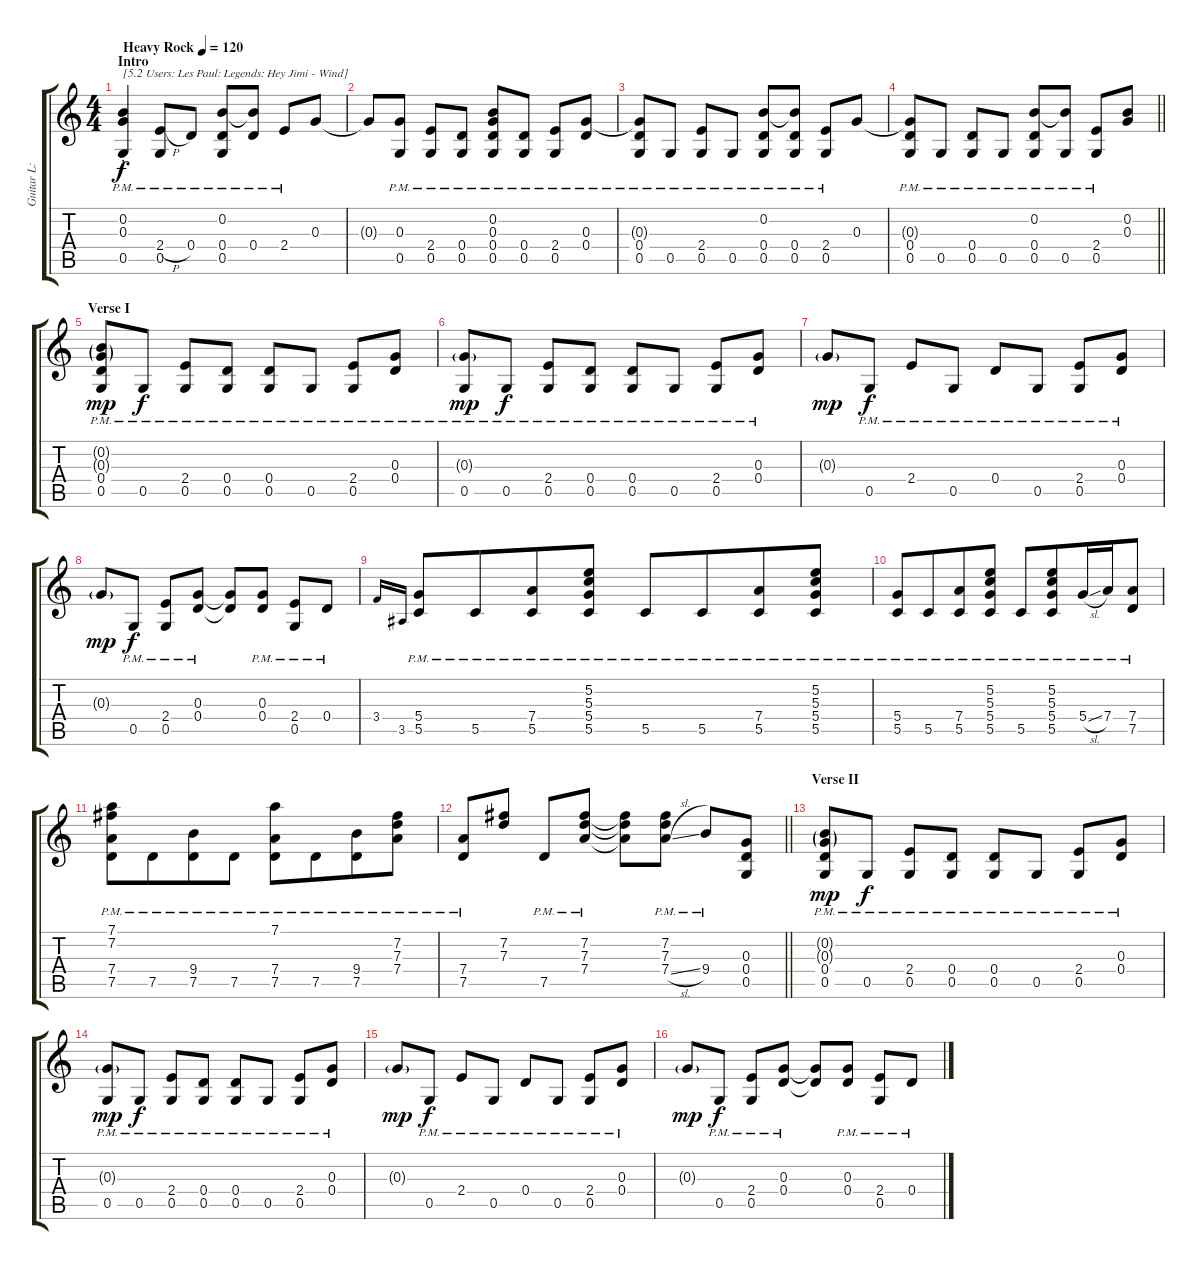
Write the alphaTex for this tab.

\track ("Guitar L: George" "Guitar L: ") {instrument distortionguitar}
\staff {score tabs}
\tuning (D4 B3 G3 D3 G2 D2) {hide}
\ts (4 4)
\section ("" "Intro")
\tempo (120 "Heavy Rock")
\clef g2
\ks c
(0.2{pm st} 0.3{pm st} 0.5{pm st}).4{txt "[5.2 Users: Les Paul: Legends: Hey Jimi - Wind]" dy f instrument distortionguitar} (2.4{h pm} 0.5{pm}).8 0.4{pm}.8 (0.2{pm} 0.4{pm} 0.5{pm}).8 (0.2{t} 0.4{pm}).8 2.4{pm}.8 0.3.8 |
0.3{t}.8 (0.3 0.5{pm}).8 (2.4{pm} 0.5{pm}).8 (0.4{pm} 0.5{pm}).8 (0.2 0.3 0.4{pm} 0.5{pm}).8 (0.4{pm} 0.5{pm}).8 (2.4 0.5{pm}).8 (0.3 0.4{pm}).8 |
(0.3{t} 0.4{pm} 0.5{pm}).8 0.5{pm}.8 (2.4{pm} 0.5{pm}).8 0.5{pm}.8 (0.2 0.4{pm} 0.5{pm}).8 (0.2{t} 0.4{pm} 0.5{pm}).8 (2.4{pm} 0.5{pm}).8 0.3.8 |
\barLineRight lightlight
(0.3{t} 0.4{pm} 0.5{pm}).8 0.5{pm}.8 (0.4 0.5{pm}).8 0.5{pm}.8 (0.2 0.4{pm} 0.5{pm}).8 (0.2{t} 0.5{pm}).8 (2.4{pm} 0.5{pm}).8 (0.2 0.3).8 |
\section ("" "Verse I")
(0.2{g} 0.3{g} 0.4 0.5{pm}).8{dy mp} 0.5{pm}.8{dy f} (2.4{pm} 0.5{pm}).8 (0.4{pm} 0.5).8 (0.4{pm} 0.5{pm}).8 0.5{pm}.8 (2.4{pm} 0.5{pm}).8 (0.3 0.4{pm}).8 |
(0.3{g} 0.5{pm}).8{dy mp} 0.5{pm}.8{dy f} (2.4{pm} 0.5{pm}).8 (0.4{pm} 0.5).8 (0.4{pm} 0.5{pm}).8 0.5{pm}.8 (2.4{pm} 0.5{pm}).8 (0.3 0.4{pm}).8 |
0.3{g}.8{dy mp} 0.5{pm}.8{dy f} 2.4{pm}.8 0.5{pm}.8 0.4{pm}.8 0.5{pm}.8 (2.4{pm} 0.5{pm}).8 (0.3 0.4{pm}).8 |
0.3{g}.8{dy mp} 0.5{pm}.8{dy f} (2.4{pm} 0.5).8 (0.3 0.4{pm}).8 (0.3{t} 0.4{t}).8 (0.3 0.4{pm}).8 (2.4{pm} 0.5{pm}).8 0.4{pm}.8 |
3.4.16{gr onbeat} 3.5.16{gr onbeat} (5.4{pm} 5.5{pm}).8 5.5{pm}.8{beam merge} (7.4{pm} 5.5{pm}).8 (5.2 5.3 5.4{pm} 5.5{pm}).8 5.5{pm}.8 5.5{pm}.8{beam merge} (7.4{pm} 5.5{pm}).8 (5.2 5.3 5.4{pm} 5.5{pm}).8 |
(5.4{pm} 5.5{pm}).8 5.5{pm}.8{beam merge} (7.4{pm} 5.5{pm}).8 (5.2 5.3 5.4{pm} 5.5{pm}).8 5.5{pm}.8 (5.2 5.3 5.4{pm} 5.5{pm}).8{beam merge} 5.4{sl pm}.16 7.4{pm}.16 (7.4{pm} 7.5{pm}).8 |
(7.1 7.2 7.4{pm} 7.5{pm}).8 7.5{pm}.8{beam merge} (9.4{pm} 7.5{pm}).8 7.5{pm}.8 (7.1 7.4{pm} 7.5{pm}).8 7.5{pm}.8{beam merge} (9.4{pm} 7.5{pm}).8 (7.2 7.3 7.4{pm}).8 |
\barLineRight lightlight
(7.4{pm} 7.5{pm}).8 (7.2 7.3).8 7.5{pm}.8 (7.2 7.3 7.4{pm}).8 (7.2{t} 7.3{t} 7.4{t}).8 (7.2 7.3 7.4{sl pm}).8 9.4{pm}.8 (0.3 0.4 0.5).8 |
\section ("" "Verse II")
(0.2{g} 0.3{g} 0.4 0.5{pm}).8{dy mp} 0.5{pm}.8{dy f} (2.4{pm} 0.5{pm}).8 (0.4{pm} 0.5).8 (0.4{pm} 0.5{pm}).8 0.5{pm}.8 (2.4{pm} 0.5{pm}).8 (0.3 0.4{pm}).8 |
(0.3{g} 0.5{pm}).8{dy mp} 0.5{pm}.8{dy f} (2.4{pm} 0.5{pm}).8 (0.4{pm} 0.5).8 (0.4{pm} 0.5{pm}).8 0.5{pm}.8 (2.4{pm} 0.5{pm}).8 (0.3 0.4{pm}).8 |
0.3{g}.8{dy mp} 0.5{pm}.8{dy f} 2.4{pm}.8 0.5{pm}.8 0.4{pm}.8 0.5{pm}.8 (2.4{pm} 0.5{pm}).8 (0.3 0.4{pm}).8 |
0.3{g}.8{dy mp} 0.5{pm}.8{dy f} (2.4{pm} 0.5).8 (0.3 0.4{pm}).8 (0.3{t} 0.4{t}).8 (0.3 0.4{pm}).8 (2.4{pm} 0.5{pm}).8 0.4{pm}.8
